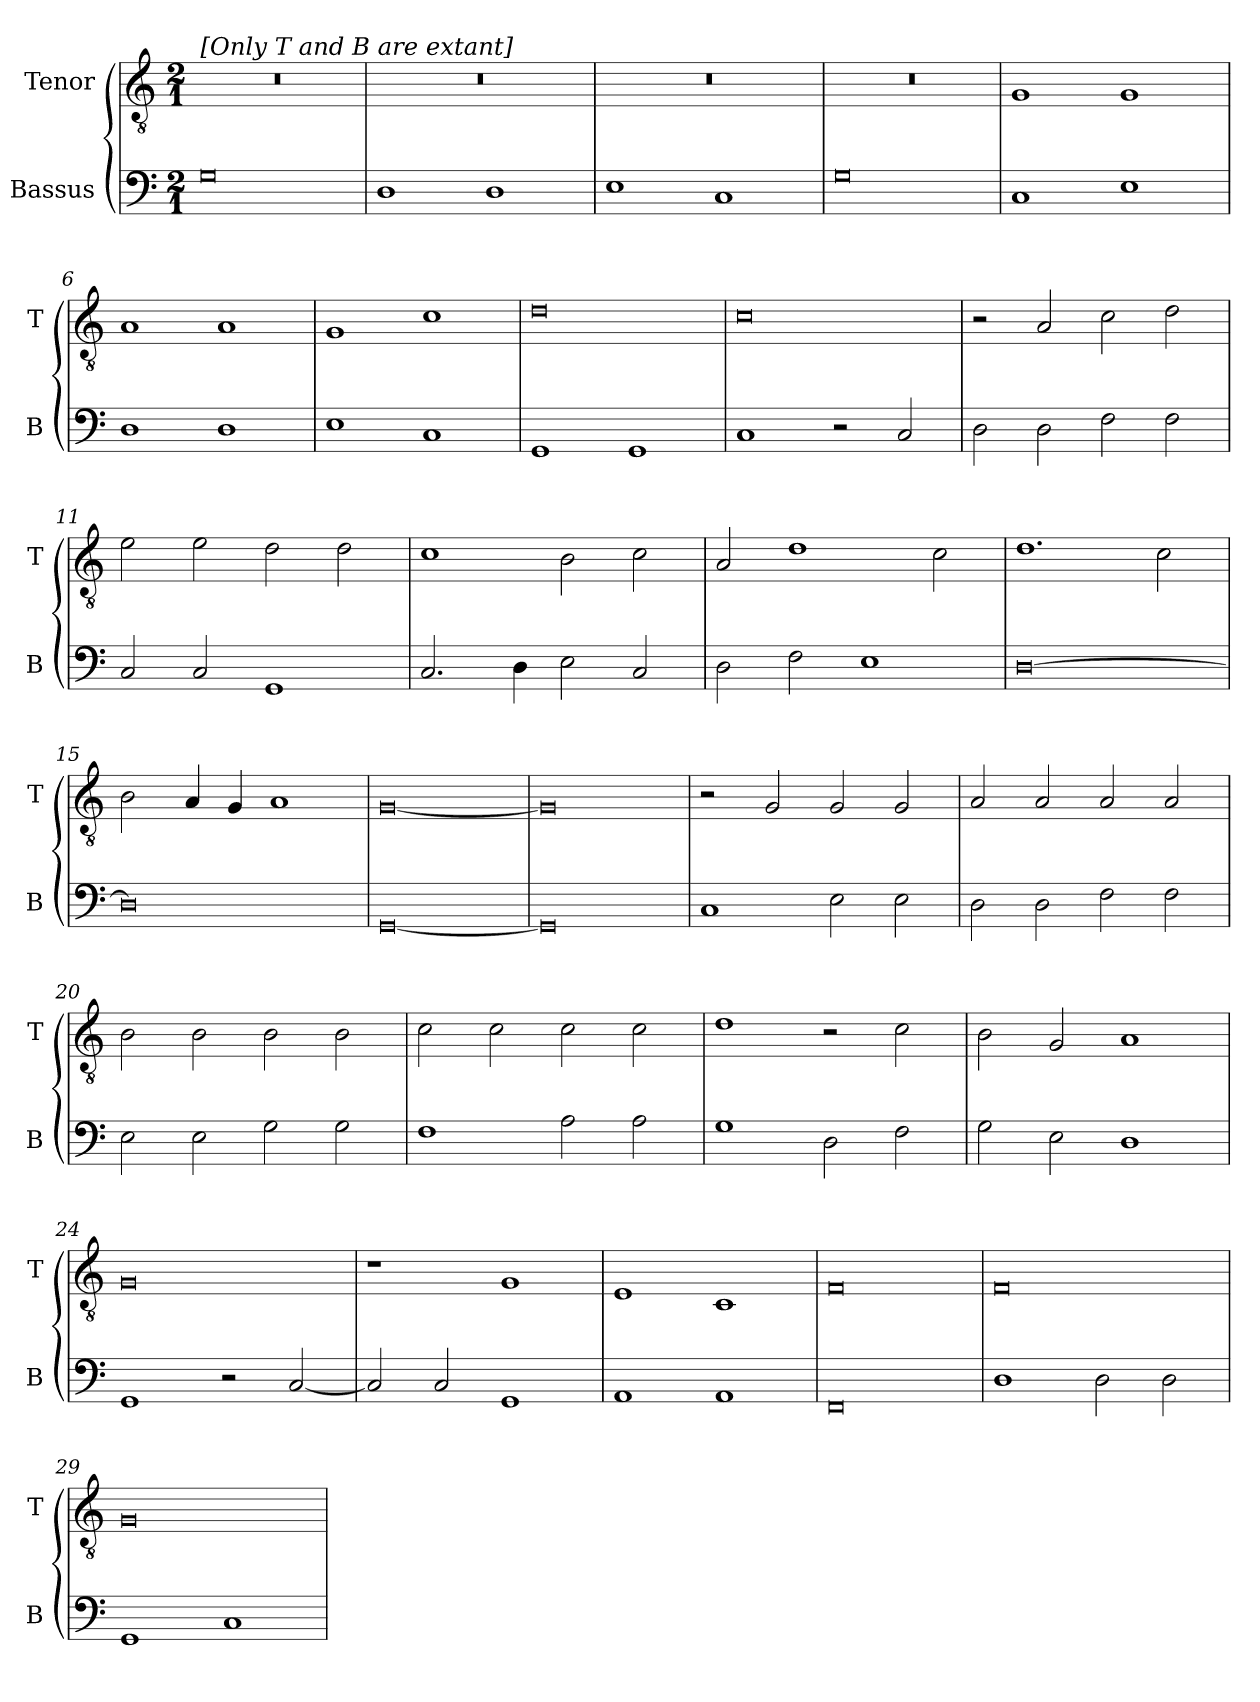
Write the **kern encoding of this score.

**kern	**kern
*part2	*part1
*staff2	*staff1
*I"Bassus	*I"Tenor
*I'B	*I'T
*clefF4	*clefGv2
*k[]	*k[]
*M2/1	*M2/1
=1	=1
!	!LO:TX:a:t=[Only T and B are extant]
0G	0r
=2	=2
1D	0r
1D	.
=3	=3
1E	0r
1C	.
=4	=4
0G	0r
=5	=5
1C	1G
1E	1G
=6	=6
1D	1A
1D	1A
=7	=7
1E	1G
1C	1c
=8	=8
1GG	0d
1GG	.
=9	=9
1C	0c
2r	.
2C/	.
=10	=10
2D\	2r
2D\	2A/
2F\	2c\
2F\	2d\
=11	=11
2C/	2e\
2C/	2e\
1GG	2d\
.	2d\
=12	=12
2.C/	1c
4D\	.
2E\	2B\
2C/	2c\
=13	=13
2D\	2A/
2F\	1d
1E	.
.	2c\
=14	=14
[0D	1.d
.	2c\
=15	=15
0D]	2B\
.	4A/
.	4G/
.	1A
=16	=16
[0GG	[0G
=17	=17
0GG]	0G]
=18	=18
1C	2r
.	2G/
2E\	2G/
2E\	2G/
=19	=19
2D\	2A/
2D\	2A/
2F\	2A/
2F\	2A/
=20	=20
2E\	2B\
2E\	2B\
2G\	2B\
2G\	2B\
=21	=21
1F	2c\
.	2c\
2A\	2c\
2A\	2c\
=22	=22
1G	1d
2D\	2r
2F\	2c\
=23	=23
2G\	2B\
2E\	2G/
1D	1A
=24	=24
1GG	0G
2r	.
[2C/	.
=25	=25
2C/]	1r
2C/	.
1GG	1G
=26	=26
1AA	1E
1AA	1C
=27	=27
0FF	0F
=28	=28
1D	0F
2D\	.
2D\	.
=29	=29
1GG	0G
1C	.
=	=
*-	*-
